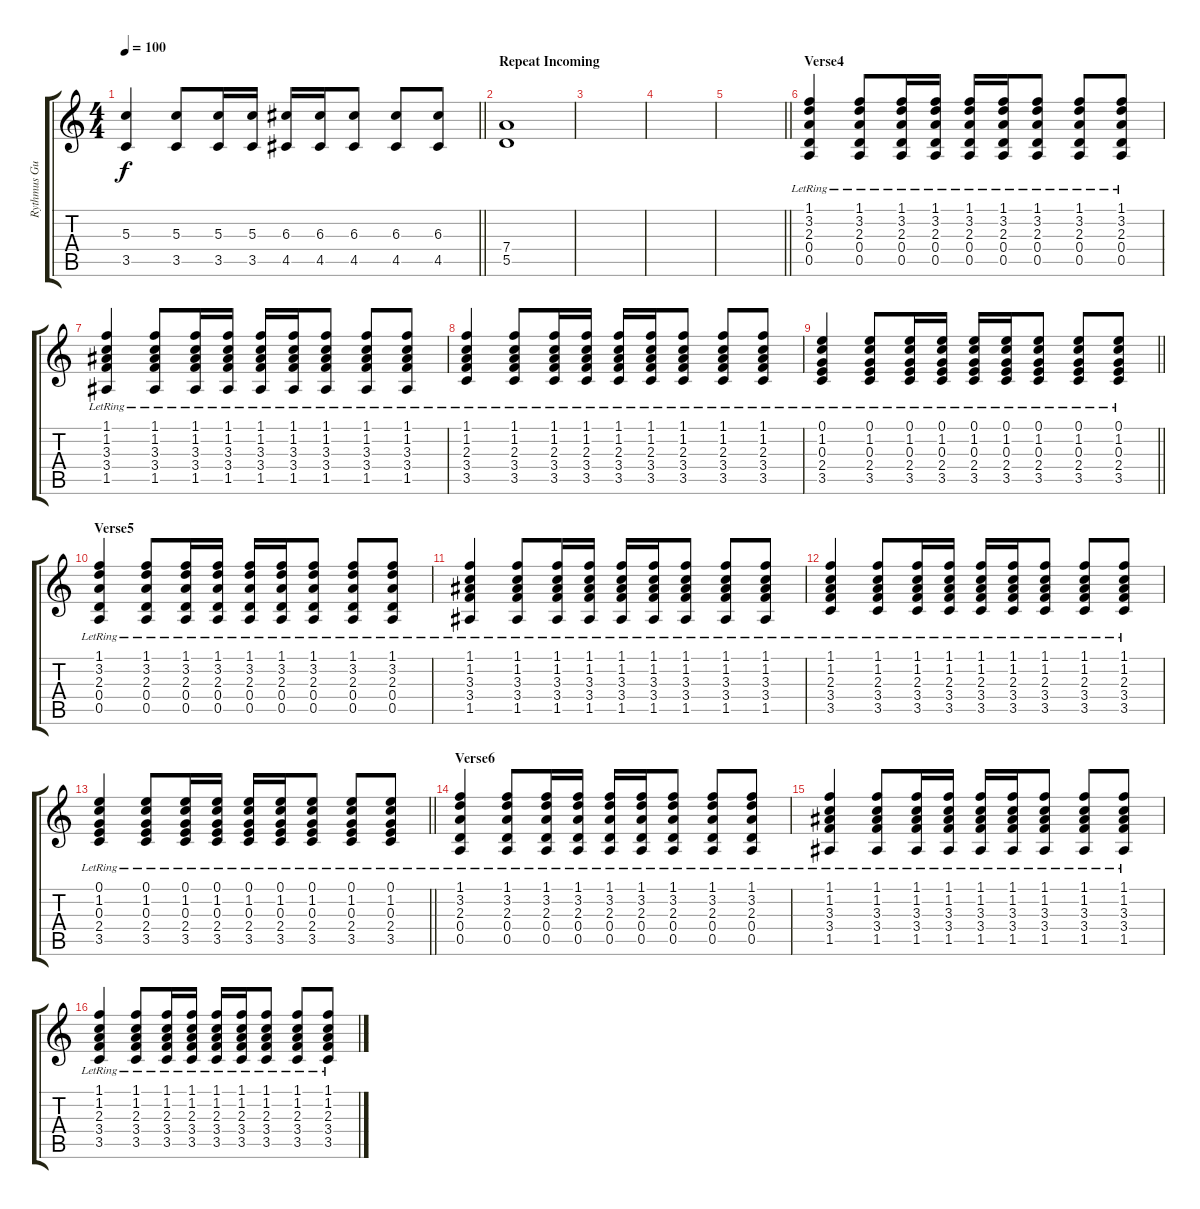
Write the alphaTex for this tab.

\track ("Rythmus Guitar" "Rythmus Gu") {instrument acousticguitarsteel}
\staff {score tabs}
\tuning (E4 B3 G3 D3 A2 E2) {hide}
\ts (4 4)
\tempo 100
\clef g2
\barLineRight lightlight
\ks c
(5.3 3.5).4{dy f} (5.3 3.5).8 (5.3 3.5).16 (5.3 3.5).16 (6.3 4.5).16 (6.3 4.5).16 (6.3 4.5).8 (6.3 4.5).8 (6.3 4.5).8 |
\section ("" "Repeat Incoming")
(7.4 5.5).1 |
|
|
\barLineRight lightlight
|
\section ("" "Verse4")
(1.1{lr} 3.2{lr} 2.3{lr} 0.4{lr} 0.5{lr}).4{instrument acousticguitarsteel} (1.1{lr} 3.2{lr} 2.3{lr} 0.4{lr} 0.5{lr}).8 (1.1{lr} 3.2{lr} 2.3{lr} 0.4{lr} 0.5{lr}).16 (1.1{lr} 3.2{lr} 2.3{lr} 0.4{lr} 0.5{lr}).16 (1.1{lr} 3.2{lr} 2.3{lr} 0.4{lr} 0.5{lr}).16 (1.1{lr} 3.2{lr} 2.3{lr} 0.4{lr} 0.5{lr}).16 (1.1{lr} 3.2{lr} 2.3{lr} 0.4{lr} 0.5{lr}).8 (1.1{lr} 3.2{lr} 2.3{lr} 0.4{lr} 0.5{lr}).8 (1.1{lr} 3.2{lr} 2.3{lr} 0.4{lr} 0.5{lr}).8 |
(1.1{lr} 1.2{lr} 3.3{lr} 3.4{lr} 1.5{lr}).4 (1.1{lr} 1.2{lr} 3.3{lr} 3.4{lr} 1.5{lr}).8 (1.1{lr} 1.2{lr} 3.3{lr} 3.4{lr} 1.5{lr}).16 (1.1{lr} 1.2{lr} 3.3{lr} 3.4{lr} 1.5{lr}).16 (1.1{lr} 1.2{lr} 3.3{lr} 3.4{lr} 1.5{lr}).16 (1.1{lr} 1.2{lr} 3.3{lr} 3.4{lr} 1.5{lr}).16 (1.1{lr} 1.2{lr} 3.3{lr} 3.4{lr} 1.5{lr}).8 (1.1{lr} 1.2{lr} 3.3{lr} 3.4{lr} 1.5{lr}).8 (1.1{lr} 1.2{lr} 3.3{lr} 3.4{lr} 1.5{lr}).8 |
(1.1{lr} 1.2{lr} 2.3{lr} 3.4{lr} 3.5{lr}).4 (1.1{lr} 1.2{lr} 2.3{lr} 3.4{lr} 3.5{lr}).8 (1.1{lr} 1.2{lr} 2.3{lr} 3.4{lr} 3.5{lr}).16 (1.1{lr} 1.2{lr} 2.3{lr} 3.4{lr} 3.5{lr}).16 (1.1{lr} 1.2{lr} 2.3{lr} 3.4{lr} 3.5{lr}).16 (1.1{lr} 1.2{lr} 2.3{lr} 3.4{lr} 3.5{lr}).16 (1.1{lr} 1.2{lr} 2.3{lr} 3.4{lr} 3.5{lr}).8 (1.1{lr} 1.2{lr} 2.3{lr} 3.4{lr} 3.5{lr}).8 (1.1{lr} 1.2{lr} 2.3{lr} 3.4{lr} 3.5{lr}).8 |
\barLineRight lightlight
(0.1{lr} 1.2{lr} 0.3{lr} 2.4{lr} 3.5{lr}).4 (0.1{lr} 1.2{lr} 0.3{lr} 2.4{lr} 3.5{lr}).8 (0.1{lr} 1.2{lr} 0.3{lr} 2.4{lr} 3.5{lr}).16 (0.1{lr} 1.2{lr} 0.3{lr} 2.4{lr} 3.5{lr}).16 (0.1{lr} 1.2{lr} 0.3{lr} 2.4{lr} 3.5{lr}).16 (0.1{lr} 1.2{lr} 0.3{lr} 2.4{lr} 3.5{lr}).16 (0.1{lr} 1.2{lr} 0.3{lr} 2.4{lr} 3.5{lr}).8 (0.1{lr} 1.2{lr} 0.3{lr} 2.4{lr} 3.5{lr}).8 (0.1{lr} 1.2{lr} 0.3{lr} 2.4{lr} 3.5{lr}).8 |
\section ("" "Verse5")
(1.1{lr} 3.2{lr} 2.3{lr} 0.4{lr} 0.5{lr}).4 (1.1{lr} 3.2{lr} 2.3{lr} 0.4{lr} 0.5{lr}).8 (1.1{lr} 3.2{lr} 2.3{lr} 0.4{lr} 0.5{lr}).16 (1.1{lr} 3.2{lr} 2.3{lr} 0.4{lr} 0.5{lr}).16 (1.1{lr} 3.2{lr} 2.3{lr} 0.4{lr} 0.5{lr}).16 (1.1{lr} 3.2{lr} 2.3{lr} 0.4{lr} 0.5{lr}).16 (1.1{lr} 3.2{lr} 2.3{lr} 0.4{lr} 0.5{lr}).8 (1.1{lr} 3.2{lr} 2.3{lr} 0.4{lr} 0.5{lr}).8 (1.1{lr} 3.2{lr} 2.3{lr} 0.4{lr} 0.5{lr}).8 |
(1.1{lr} 1.2{lr} 3.3{lr} 3.4{lr} 1.5{lr}).4 (1.1{lr} 1.2{lr} 3.3{lr} 3.4{lr} 1.5{lr}).8 (1.1{lr} 1.2{lr} 3.3{lr} 3.4{lr} 1.5{lr}).16 (1.1{lr} 1.2{lr} 3.3{lr} 3.4{lr} 1.5{lr}).16 (1.1{lr} 1.2{lr} 3.3{lr} 3.4{lr} 1.5{lr}).16 (1.1{lr} 1.2{lr} 3.3{lr} 3.4{lr} 1.5{lr}).16 (1.1{lr} 1.2{lr} 3.3{lr} 3.4{lr} 1.5{lr}).8 (1.1{lr} 1.2{lr} 3.3{lr} 3.4{lr} 1.5{lr}).8 (1.1{lr} 1.2{lr} 3.3{lr} 3.4{lr} 1.5{lr}).8 |
(1.1{lr} 1.2{lr} 2.3{lr} 3.4{lr} 3.5{lr}).4 (1.1{lr} 1.2{lr} 2.3{lr} 3.4{lr} 3.5{lr}).8 (1.1{lr} 1.2{lr} 2.3{lr} 3.4{lr} 3.5{lr}).16 (1.1{lr} 1.2{lr} 2.3{lr} 3.4{lr} 3.5{lr}).16 (1.1{lr} 1.2{lr} 2.3{lr} 3.4{lr} 3.5{lr}).16 (1.1{lr} 1.2{lr} 2.3{lr} 3.4{lr} 3.5{lr}).16 (1.1{lr} 1.2{lr} 2.3{lr} 3.4{lr} 3.5{lr}).8 (1.1{lr} 1.2{lr} 2.3{lr} 3.4{lr} 3.5{lr}).8 (1.1{lr} 1.2{lr} 2.3{lr} 3.4{lr} 3.5{lr}).8 |
\barLineRight lightlight
(0.1{lr} 1.2{lr} 0.3{lr} 2.4{lr} 3.5{lr}).4 (0.1{lr} 1.2{lr} 0.3{lr} 2.4{lr} 3.5{lr}).8 (0.1{lr} 1.2{lr} 0.3{lr} 2.4{lr} 3.5{lr}).16 (0.1{lr} 1.2{lr} 0.3{lr} 2.4{lr} 3.5{lr}).16 (0.1{lr} 1.2{lr} 0.3{lr} 2.4{lr} 3.5{lr}).16 (0.1{lr} 1.2{lr} 0.3{lr} 2.4{lr} 3.5{lr}).16 (0.1{lr} 1.2{lr} 0.3{lr} 2.4{lr} 3.5{lr}).8 (0.1{lr} 1.2{lr} 0.3{lr} 2.4{lr} 3.5{lr}).8 (0.1{lr} 1.2{lr} 0.3{lr} 2.4{lr} 3.5{lr}).8 |
\section ("" "Verse6")
(1.1{lr} 3.2{lr} 2.3{lr} 0.4{lr} 0.5{lr}).4 (1.1{lr} 3.2{lr} 2.3{lr} 0.4{lr} 0.5{lr}).8 (1.1{lr} 3.2{lr} 2.3{lr} 0.4{lr} 0.5{lr}).16 (1.1{lr} 3.2{lr} 2.3{lr} 0.4{lr} 0.5{lr}).16 (1.1{lr} 3.2{lr} 2.3{lr} 0.4{lr} 0.5{lr}).16 (1.1{lr} 3.2{lr} 2.3{lr} 0.4{lr} 0.5{lr}).16 (1.1{lr} 3.2{lr} 2.3{lr} 0.4{lr} 0.5{lr}).8 (1.1{lr} 3.2{lr} 2.3{lr} 0.4{lr} 0.5{lr}).8 (1.1{lr} 3.2{lr} 2.3{lr} 0.4{lr} 0.5{lr}).8 |
(1.1{lr} 1.2{lr} 3.3{lr} 3.4{lr} 1.5{lr}).4 (1.1{lr} 1.2{lr} 3.3{lr} 3.4{lr} 1.5{lr}).8 (1.1{lr} 1.2{lr} 3.3{lr} 3.4{lr} 1.5{lr}).16 (1.1{lr} 1.2{lr} 3.3{lr} 3.4{lr} 1.5{lr}).16 (1.1{lr} 1.2{lr} 3.3{lr} 3.4{lr} 1.5{lr}).16 (1.1{lr} 1.2{lr} 3.3{lr} 3.4{lr} 1.5{lr}).16 (1.1{lr} 1.2{lr} 3.3{lr} 3.4{lr} 1.5{lr}).8 (1.1{lr} 1.2{lr} 3.3{lr} 3.4{lr} 1.5{lr}).8 (1.1{lr} 1.2{lr} 3.3{lr} 3.4{lr} 1.5{lr}).8 |
(1.1{lr} 1.2{lr} 2.3{lr} 3.4{lr} 3.5{lr}).4 (1.1{lr} 1.2{lr} 2.3{lr} 3.4{lr} 3.5{lr}).8 (1.1{lr} 1.2{lr} 2.3{lr} 3.4{lr} 3.5{lr}).16 (1.1{lr} 1.2{lr} 2.3{lr} 3.4{lr} 3.5{lr}).16 (1.1{lr} 1.2{lr} 2.3{lr} 3.4{lr} 3.5{lr}).16 (1.1{lr} 1.2{lr} 2.3{lr} 3.4{lr} 3.5{lr}).16 (1.1{lr} 1.2{lr} 2.3{lr} 3.4{lr} 3.5{lr}).8 (1.1{lr} 1.2{lr} 2.3{lr} 3.4{lr} 3.5{lr}).8 (1.1{lr} 1.2{lr} 2.3{lr} 3.4{lr} 3.5{lr}).8
